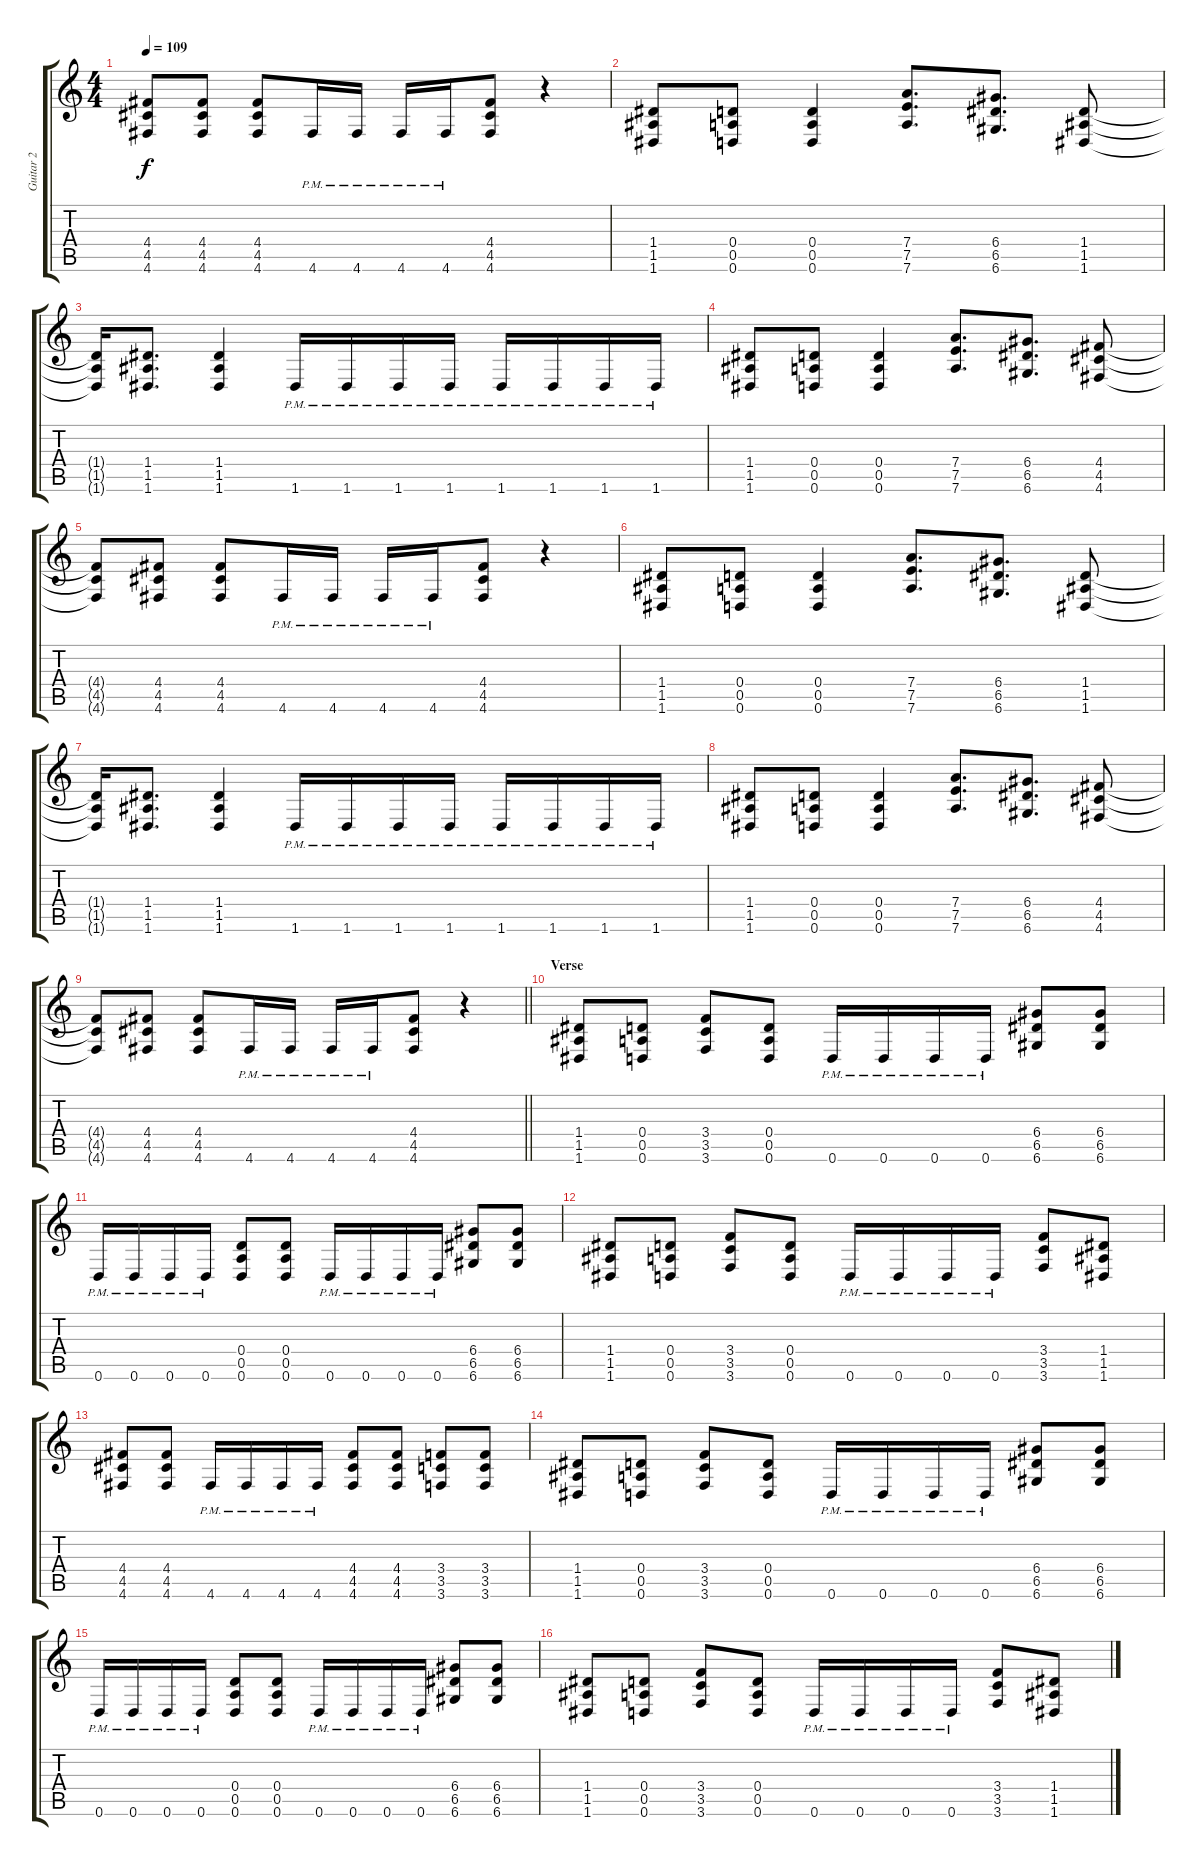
\track ("Guitar 2" "Guitar 2") {instrument overdrivenguitar}
\staff {score tabs}
\tuning (E4 B3 G3 D3 A2 D2) {hide}
\ts (4 4)
\tempo 109
\clef g2
\ks c
(4.4{t} 4.5{t} 4.6{t}).8{dy f} (4.4 4.5 4.6).8 (4.4 4.5 4.6).8 4.6{pm}.16 4.6{pm}.16 4.6{pm}.16 4.6{pm}.16 (4.4 4.5 4.6).8 r.4 |
(1.4 1.5 1.6).8 (0.4 0.5 0.6).8 (0.4 0.5 0.6).4 (7.4 7.5 7.6).8{d} (6.4 6.5 6.6).8{d} (1.4 1.5 1.6).8 |
(1.4{t} 1.5{t} 1.6{t}).16 (1.4 1.5 1.6).8{d} (1.4 1.5 1.6).4 1.6{pm}.16 1.6{pm}.16 1.6{pm}.16 1.6{pm}.16 1.6{pm}.16 1.6{pm}.16 1.6{pm}.16 1.6{pm}.16 |
(1.4 1.5 1.6).8 (0.4 0.5 0.6).8 (0.4 0.5 0.6).4 (7.4 7.5 7.6).8{d} (6.4 6.5 6.6).8{d} (4.4 4.5 4.6).8 |
(4.4{t} 4.5{t} 4.6{t}).8 (4.4 4.5 4.6).8 (4.4 4.5 4.6).8 4.6{pm}.16 4.6{pm}.16 4.6{pm}.16 4.6{pm}.16 (4.4 4.5 4.6).8 r.4 |
(1.4 1.5 1.6).8 (0.4 0.5 0.6).8 (0.4 0.5 0.6).4 (7.4 7.5 7.6).8{d} (6.4 6.5 6.6).8{d} (1.4 1.5 1.6).8 |
(1.4{t} 1.5{t} 1.6{t}).16 (1.4 1.5 1.6).8{d} (1.4 1.5 1.6).4 1.6{pm}.16 1.6{pm}.16 1.6{pm}.16 1.6{pm}.16 1.6{pm}.16 1.6{pm}.16 1.6{pm}.16 1.6{pm}.16 |
(1.4 1.5 1.6).8 (0.4 0.5 0.6).8 (0.4 0.5 0.6).4 (7.4 7.5 7.6).8{d} (6.4 6.5 6.6).8{d} (4.4 4.5 4.6).8 |
\barLineRight lightlight
(4.4{t} 4.5{t} 4.6{t}).8 (4.4 4.5 4.6).8 (4.4 4.5 4.6).8 4.6{pm}.16 4.6{pm}.16 4.6{pm}.16 4.6{pm}.16 (4.4 4.5 4.6).8 r.4 |
\section ("" "Verse")
(1.4 1.5 1.6).8 (0.4 0.5 0.6).8 (3.4 3.5 3.6).8 (0.4 0.5 0.6).8 0.6{pm}.16 0.6{pm}.16 0.6{pm}.16 0.6{pm}.16 (6.4 6.5 6.6).8 (6.4 6.5 6.6).8 |
0.6{pm}.16 0.6{pm}.16 0.6{pm}.16 0.6{pm}.16 (0.4 0.5 0.6).8 (0.4 0.5 0.6).8 0.6{pm}.16 0.6{pm}.16 0.6{pm}.16 0.6{pm}.16 (6.4 6.5 6.6).8 (6.4 6.5 6.6).8 |
(1.4 1.5 1.6).8 (0.4 0.5 0.6).8 (3.4 3.5 3.6).8 (0.4 0.5 0.6).8 0.6{pm}.16 0.6{pm}.16 0.6{pm}.16 0.6{pm}.16 (3.4 3.5 3.6).8 (1.4 1.5 1.6).8 |
(4.4 4.5 4.6).8 (4.4 4.5 4.6).8 4.6{pm}.16 4.6{pm}.16 4.6{pm}.16 4.6{pm}.16 (4.4 4.5 4.6).8 (4.4 4.5 4.6).8 (3.4 3.5 3.6).8 (3.4 3.5 3.6).8 |
(1.4 1.5 1.6).8 (0.4 0.5 0.6).8 (3.4 3.5 3.6).8 (0.4 0.5 0.6).8 0.6{pm}.16 0.6{pm}.16 0.6{pm}.16 0.6{pm}.16 (6.4 6.5 6.6).8 (6.4 6.5 6.6).8 |
0.6{pm}.16 0.6{pm}.16 0.6{pm}.16 0.6{pm}.16 (0.4 0.5 0.6).8 (0.4 0.5 0.6).8 0.6{pm}.16 0.6{pm}.16 0.6{pm}.16 0.6{pm}.16 (6.4 6.5 6.6).8 (6.4 6.5 6.6).8 |
(1.4 1.5 1.6).8 (0.4 0.5 0.6).8 (3.4 3.5 3.6).8 (0.4 0.5 0.6).8 0.6{pm}.16 0.6{pm}.16 0.6{pm}.16 0.6{pm}.16 (3.4 3.5 3.6).8 (1.4 1.5 1.6).8
